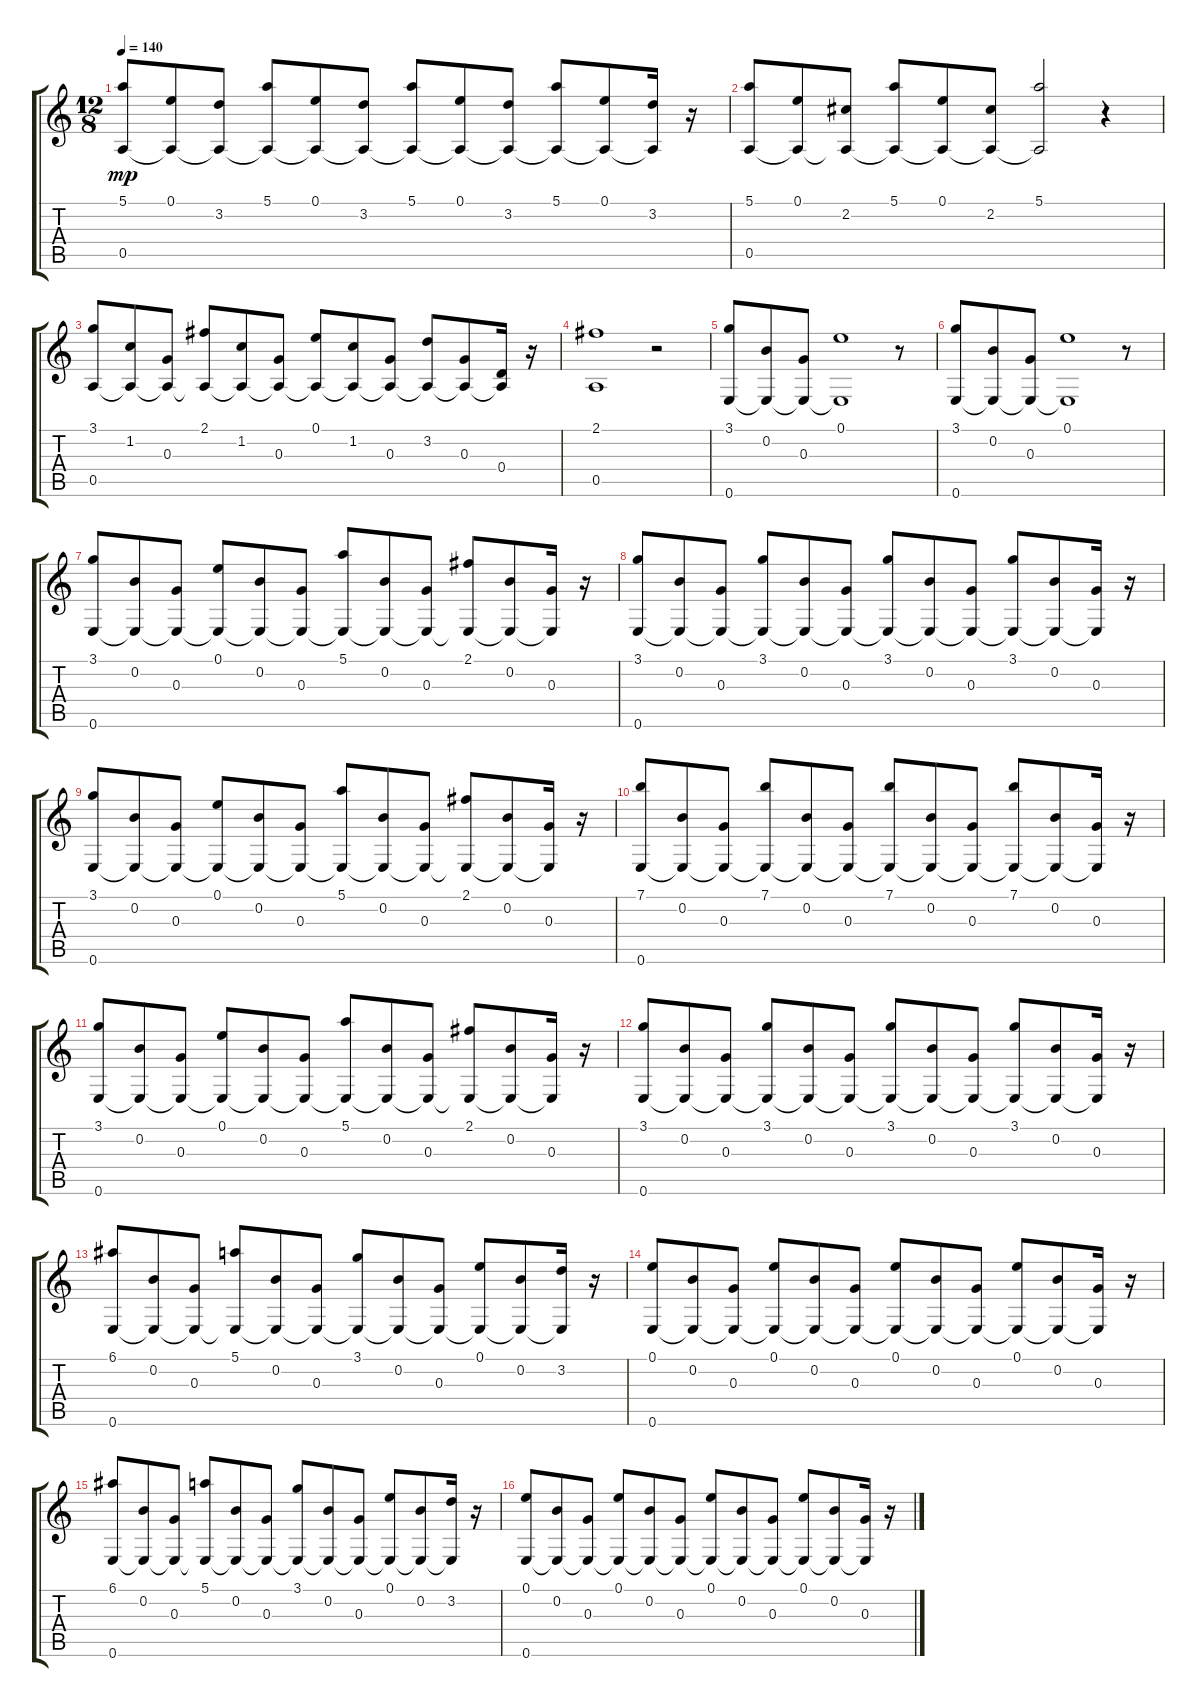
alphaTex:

\track "" {instrument acousticguitarnylon}
\staff {score tabs}
\tuning (E4 B3 G3 D3 A2 E2) {hide}
\ts (12 8)
\tempo 140
\clef g2
\ks c
(5.1 0.5).8{dy mp} (0.1 0.5{t}).8 (3.2 0.5{t}).8 (5.1 0.5{t}).8 (0.1 0.5{t}).8 (3.2 0.5{t}).8 (5.1 0.5{t}).8 (0.1 0.5{t}).8 (3.2 0.5{t}).8 (5.1 0.5{t}).8 (0.1 0.5{t}).8 (3.2 0.5{t}).16 r.16 |
(5.1 0.5).8 (0.1 0.5{t}).8 (2.2 0.5{t}).8 (5.1 0.5{t}).8 (0.1 0.5{t}).8 (2.2 0.5{t}).8 (5.1 0.5{t}).2 r.4 |
(3.1 0.5).8 (1.2 0.5{t}).8 (0.3 0.5{t}).8 (2.1 0.5{t}).8 (1.2 0.5{t}).8 (0.3 0.5{t}).8 (0.1 0.5{t}).8 (1.2 0.5{t}).8 (0.3 0.5{t}).8 (3.2 0.5{t}).8 (0.3 0.5{t}).8 (0.4 0.5{t}).16 r.16 |
(2.1 0.5).1 r.2 |
(3.1 0.6).8 (0.2 0.6{t}).8 (0.3 0.6{t}).8 (0.1 0.6{t}).1 r.8 |
(3.1 0.6).8 (0.2 0.6{t}).8 (0.3 0.6{t}).8 (0.1 0.6{t}).1 r.8 |
(3.1 0.6).8 (0.2 0.6{t}).8 (0.3 0.6{t}).8 (0.1 0.6{t}).8 (0.2 0.6{t}).8 (0.3 0.6{t}).8 (5.1 0.6{t}).8 (0.2 0.6{t}).8 (0.3 0.6{t}).8 (2.1 0.6{t}).8 (0.2 0.6{t}).8 (0.3 0.6{t}).16 r.16 |
(3.1 0.6).8 (0.2 0.6{t}).8 (0.3 0.6{t}).8 (3.1 0.6{t}).8 (0.2 0.6{t}).8 (0.3 0.6{t}).8 (3.1 0.6{t}).8 (0.2 0.6{t}).8 (0.3 0.6{t}).8 (3.1 0.6{t}).8 (0.2 0.6{t}).8 (0.3 0.6{t}).16 r.16 |
(3.1 0.6).8 (0.2 0.6{t}).8 (0.3 0.6{t}).8 (0.1 0.6{t}).8 (0.2 0.6{t}).8 (0.3 0.6{t}).8 (5.1 0.6{t}).8 (0.2 0.6{t}).8 (0.3 0.6{t}).8 (2.1 0.6{t}).8 (0.2 0.6{t}).8 (0.3 0.6{t}).16 r.16 |
(7.1 0.6).8 (0.2 0.6{t}).8 (0.3 0.6{t}).8 (7.1 0.6{t}).8 (0.2 0.6{t}).8 (0.3 0.6{t}).8 (7.1 0.6{t}).8 (0.2 0.6{t}).8 (0.3 0.6{t}).8 (7.1 0.6{t}).8 (0.2 0.6{t}).8 (0.3 0.6{t}).16 r.16 |
(3.1 0.6).8 (0.2 0.6{t}).8 (0.3 0.6{t}).8 (0.1 0.6{t}).8 (0.2 0.6{t}).8 (0.3 0.6{t}).8 (5.1 0.6{t}).8 (0.2 0.6{t}).8 (0.3 0.6{t}).8 (2.1 0.6{t}).8 (0.2 0.6{t}).8 (0.3 0.6{t}).16 r.16 |
(3.1 0.6).8 (0.2 0.6{t}).8 (0.3 0.6{t}).8 (3.1 0.6{t}).8 (0.2 0.6{t}).8 (0.3 0.6{t}).8 (3.1 0.6{t}).8 (0.2 0.6{t}).8 (0.3 0.6{t}).8 (3.1 0.6{t}).8 (0.2 0.6{t}).8 (0.3 0.6{t}).16 r.16 |
(6.1 0.6).8 (0.2 0.6{t}).8 (0.3 0.6{t}).8 (5.1 0.6{t}).8 (0.2 0.6{t}).8 (0.3 0.6{t}).8 (3.1 0.6{t}).8 (0.2 0.6{t}).8 (0.3 0.6{t}).8 (0.1 0.6{t}).8 (0.2 0.6{t}).8 (3.2 0.6{t}).16 r.16 |
(0.1 0.6).8 (0.2 0.6{t}).8 (0.3 0.6{t}).8 (0.1 0.6{t}).8 (0.2 0.6{t}).8 (0.3 0.6{t}).8 (0.1 0.6{t}).8 (0.2 0.6{t}).8 (0.3 0.6{t}).8 (0.1 0.6{t}).8 (0.2 0.6{t}).8 (0.3 0.6{t}).16 r.16 |
(6.1 0.6).8 (0.2 0.6{t}).8 (0.3 0.6{t}).8 (5.1 0.6{t}).8 (0.2 0.6{t}).8 (0.3 0.6{t}).8 (3.1 0.6{t}).8 (0.2 0.6{t}).8 (0.3 0.6{t}).8 (0.1 0.6{t}).8 (0.2 0.6{t}).8 (3.2 0.6{t}).16 r.16 |
(0.1 0.6).8 (0.2 0.6{t}).8 (0.3 0.6{t}).8 (0.1 0.6{t}).8 (0.2 0.6{t}).8 (0.3 0.6{t}).8 (0.1 0.6{t}).8 (0.2 0.6{t}).8 (0.3 0.6{t}).8 (0.1 0.6{t}).8 (0.2 0.6{t}).8 (0.3 0.6{t}).16 r.16
